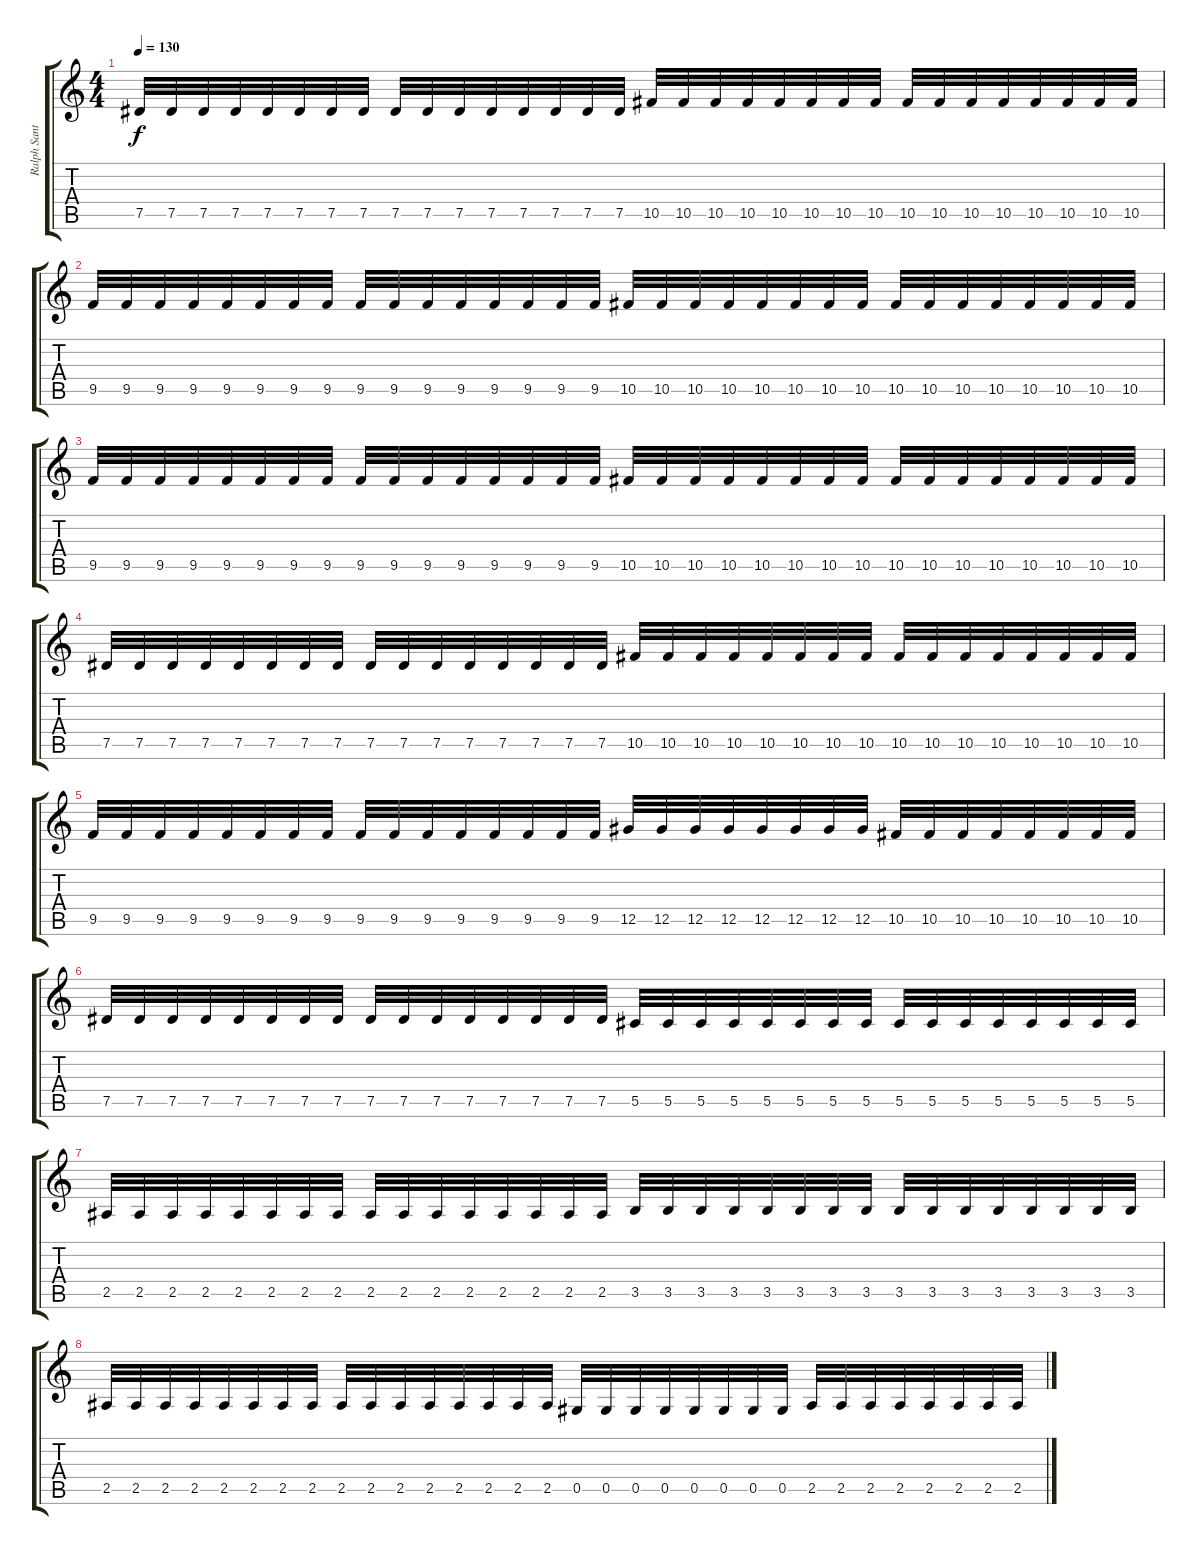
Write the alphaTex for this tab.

\track ("Ralph Santolla" "Ralph Sant") {instrument distortionguitar}
\staff {score tabs}
\tuning (Eb4 Bb3 Gb3 Db3 Ab2 Eb2) {hide}
\ts (4 4)
\tempo 130
\clef g2
\ks c
7.5.32{dy f} 7.5.32 7.5.32 7.5.32 7.5.32 7.5.32 7.5.32 7.5.32 7.5.32 7.5.32 7.5.32 7.5.32 7.5.32 7.5.32 7.5.32 7.5.32 10.5.32 10.5.32 10.5.32 10.5.32 10.5.32 10.5.32 10.5.32 10.5.32 10.5.32 10.5.32 10.5.32 10.5.32 10.5.32 10.5.32 10.5.32 10.5.32 |
9.5.32 9.5.32 9.5.32 9.5.32 9.5.32 9.5.32 9.5.32 9.5.32 9.5.32 9.5.32 9.5.32 9.5.32 9.5.32 9.5.32 9.5.32 9.5.32 10.5.32 10.5.32 10.5.32 10.5.32 10.5.32 10.5.32 10.5.32 10.5.32 10.5.32 10.5.32 10.5.32 10.5.32 10.5.32 10.5.32 10.5.32 10.5.32 |
9.5.32 9.5.32 9.5.32 9.5.32 9.5.32 9.5.32 9.5.32 9.5.32 9.5.32 9.5.32 9.5.32 9.5.32 9.5.32 9.5.32 9.5.32 9.5.32 10.5.32 10.5.32 10.5.32 10.5.32 10.5.32 10.5.32 10.5.32 10.5.32 10.5.32 10.5.32 10.5.32 10.5.32 10.5.32 10.5.32 10.5.32 10.5.32 |
7.5.32 7.5.32 7.5.32 7.5.32 7.5.32 7.5.32 7.5.32 7.5.32 7.5.32 7.5.32 7.5.32 7.5.32 7.5.32 7.5.32 7.5.32 7.5.32 10.5.32 10.5.32 10.5.32 10.5.32 10.5.32 10.5.32 10.5.32 10.5.32 10.5.32 10.5.32 10.5.32 10.5.32 10.5.32 10.5.32 10.5.32 10.5.32 |
9.5.32 9.5.32 9.5.32 9.5.32 9.5.32 9.5.32 9.5.32 9.5.32 9.5.32 9.5.32 9.5.32 9.5.32 9.5.32 9.5.32 9.5.32 9.5.32 12.5.32 12.5.32 12.5.32 12.5.32 12.5.32 12.5.32 12.5.32 12.5.32 10.5.32 10.5.32 10.5.32 10.5.32 10.5.32 10.5.32 10.5.32 10.5.32 |
7.5.32 7.5.32 7.5.32 7.5.32 7.5.32 7.5.32 7.5.32 7.5.32 7.5.32 7.5.32 7.5.32 7.5.32 7.5.32 7.5.32 7.5.32 7.5.32 5.5.32 5.5.32 5.5.32 5.5.32 5.5.32 5.5.32 5.5.32 5.5.32 5.5.32 5.5.32 5.5.32 5.5.32 5.5.32 5.5.32 5.5.32 5.5.32 |
2.5.32 2.5.32 2.5.32 2.5.32 2.5.32 2.5.32 2.5.32 2.5.32 2.5.32 2.5.32 2.5.32 2.5.32 2.5.32 2.5.32 2.5.32 2.5.32 3.5.32 3.5.32 3.5.32 3.5.32 3.5.32 3.5.32 3.5.32 3.5.32 3.5.32 3.5.32 3.5.32 3.5.32 3.5.32 3.5.32 3.5.32 3.5.32 |
2.5.32 2.5.32 2.5.32 2.5.32 2.5.32 2.5.32 2.5.32 2.5.32 2.5.32 2.5.32 2.5.32 2.5.32 2.5.32 2.5.32 2.5.32 2.5.32 0.5.32 0.5.32 0.5.32 0.5.32 0.5.32 0.5.32 0.5.32 0.5.32 2.5.32 2.5.32 2.5.32 2.5.32 2.5.32 2.5.32 2.5.32 2.5.32
